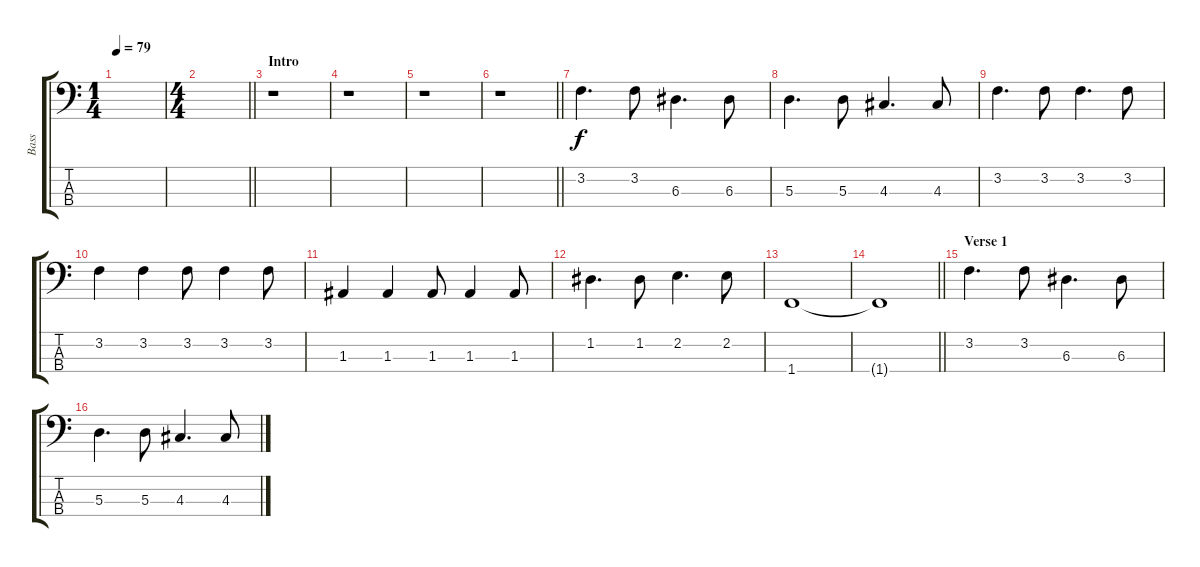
\track ("Bass" "Bass") {instrument electricbassfinger}
\staff {score tabs}
\tuning (G2 D2 A1 E1) {hide}
\ts (1 4)
\tempo 79
\clef f4
\ks c
|
\ts (4 4)
\barLineRight lightlight
|
\section ("" "Intro")
r.1 |
r.1 |
r.1 |
\barLineRight lightlight
r.1 |
3.2.4{d} 3.2.8 6.3.4{d} 6.3.8 |
5.3.4{d} 5.3.8 4.3.4{d} 4.3.8 |
3.2.4{d} 3.2.8 3.2.4{d} 3.2.8 |
3.2.4 3.2.4 3.2.8 3.2.4 3.2.8 |
1.3.4 1.3.4 1.3.8 1.3.4 1.3.8 |
1.2.4{d} 1.2.8 2.2.4{d} 2.2.8 |
1.4.1 |
\barLineRight lightlight
1.4{t}.1 |
\section ("" "Verse 1")
3.2.4{d} 3.2.8 6.3.4{d} 6.3.8 |
5.3.4{d} 5.3.8 4.3.4{d} 4.3.8
